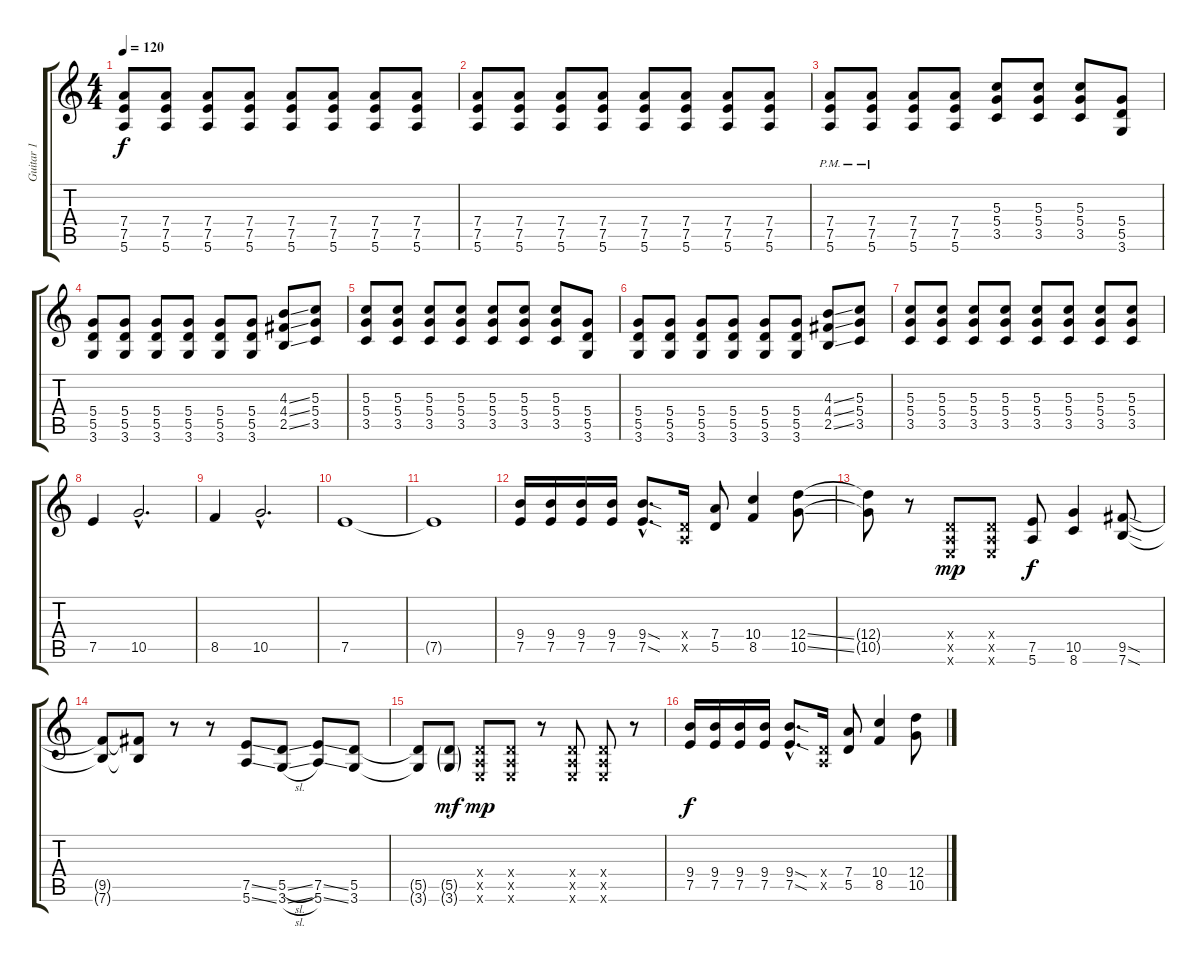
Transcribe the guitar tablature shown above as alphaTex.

\track ("Guitar 1" "Guitar 1") {instrument electricguitarclean}
\staff {score tabs}
\tuning (E4 B3 G3 D3 A2 E2) {hide}
\ts (4 4)
\tempo 120
\clef g2
\ks c
(7.4 7.5 5.6).8{dy f} (7.4 7.5 5.6).8 (7.4 7.5 5.6).8 (7.4 7.5 5.6).8 (7.4 7.5 5.6).8 (7.4 7.5 5.6).8 (7.4 7.5 5.6).8 (7.4 7.5 5.6).8 |
(7.4 7.5 5.6).8 (7.4 7.5 5.6).8 (7.4 7.5 5.6).8 (7.4 7.5 5.6).8 (7.4 7.5 5.6).8 (7.4 7.5 5.6).8 (7.4 7.5 5.6).8 (7.4 7.5 5.6).8 |
(7.4 7.5 5.6{pm}).8{instrument overdrivenguitar} (7.4 7.5 5.6{pm}).8 (7.4 7.5 5.6).8 (7.4 7.5 5.6).8 (5.3 5.4 3.5).8 (5.3 5.4 3.5).8 (5.3 5.4 3.5).8 (5.4 5.5 3.6).8 |
(5.4 5.5 3.6).8 (5.4 5.5 3.6).8 (5.4 5.5 3.6).8 (5.4 5.5 3.6).8 (5.4 5.5 3.6).8 (5.4 5.5 3.6).8 (4.3{ss} 4.4{ss} 2.5{ss}).8 (5.3 5.4 3.5).8 |
(5.3 5.4 3.5).8 (5.3 5.4 3.5).8 (5.3 5.4 3.5).8 (5.3 5.4 3.5).8 (5.3 5.4 3.5).8 (5.3 5.4 3.5).8 (5.3 5.4 3.5).8 (5.4 5.5 3.6).8 |
(5.4 5.5 3.6).8 (5.4 5.5 3.6).8 (5.4 5.5 3.6).8 (5.4 5.5 3.6).8 (5.4 5.5 3.6).8 (5.4 5.5 3.6).8 (4.3{ss} 4.4{ss} 2.5{ss}).8 (5.3 5.4 3.5).8 |
(5.3 5.4 3.5).8 (5.3 5.4 3.5).8 (5.3 5.4 3.5).8 (5.3 5.4 3.5).8 (5.3 5.4 3.5).8 (5.3 5.4 3.5).8 (5.3 5.4 3.5).8 (5.3 5.4 3.5).8 |
7.5.4 10.5{hac}.2{d} |
8.5.4 10.5{hac}.2{d} |
7.5.1 |
7.5{t}.1 |
(9.4 7.5).16 (9.4 7.5).16 (9.4 7.5).16 (9.4 7.5).16 (9.4{sod hac} 7.5{sod hac}).8{d} (0.4{x} 0.5{x}).16 (7.4 5.5).8 (10.4 8.5).4 (12.4{ss} 10.5{ss}).8 |
(12.4{t} 10.5{t}).8 r.8 (0.4{x} 0.5{x} 0.6{x}).8{dy mp} (0.4{x} 0.5{x} 0.6{x}).8 (7.5 5.6).8{dy f} (10.5 8.6).4 (9.5{sod} 7.6{sod}).8 |
(9.5{t} 7.6{t}).8 (9.5{t} 7.6{t}).8 r.8 r.8 (7.5{ss} 5.6{ss}).8 (5.5{sl} 3.6{sl}).8 (7.5{ss} 5.6{ss}).8 (5.5 3.6).8 |
(5.5{t} 3.6{t}).8 (5.5{g} 3.6{g}).8{dy mf} (0.4{x} 0.5{x} 0.6{x}).8{dy mp} (0.4{x} 0.5{x} 0.6{x}).8 r.8 (0.4{x} 0.5{x} 0.6{x}).8 (0.4{x} 0.5{x} 0.6{x}).8 r.8 |
(9.4 7.5).16{dy f} (9.4 7.5).16 (9.4 7.5).16 (9.4 7.5).16 (9.4{sod hac} 7.5{sod hac}).8{d} (0.4{x} 0.5{x}).16 (7.4 5.5).8 (10.4 8.5).4 (12.4{ss} 10.5{ss}).8
